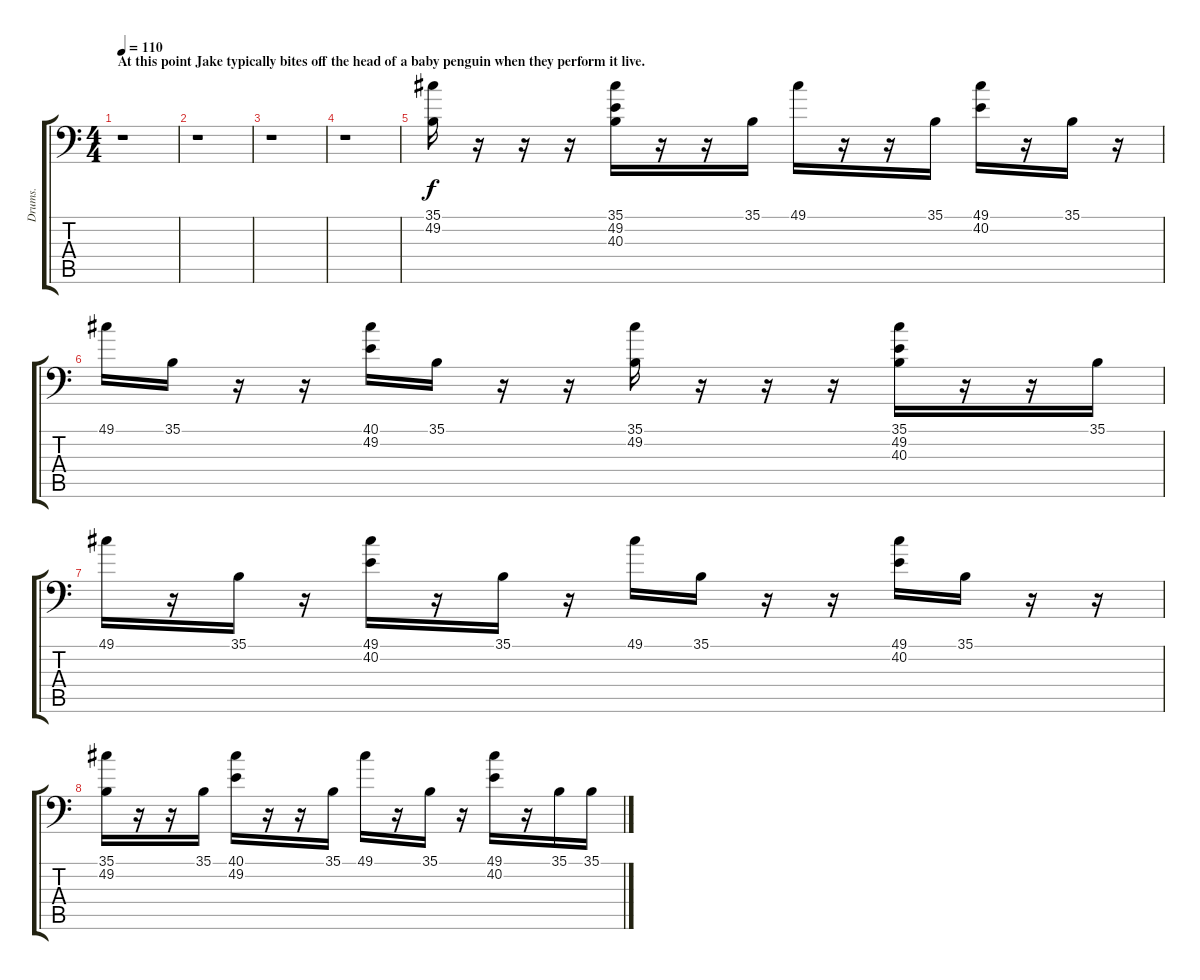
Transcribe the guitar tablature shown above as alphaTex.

\track ("Drums." "Drums.") {instrument acousticgrandpiano}
\staff {score tabs}
\tuning (C-1 C-1 C-1 C-1 C-1 C-1) {hide}
\ts (4 4)
\section ("" "At this point Jake typically bites off the head of a baby penguin when they perform it live.")
\tempo 110
\clef f4
\ks c
r.1{dy f} |
r.1 |
r.1 |
r.1 |
(35.1 49.2).16 r.16 r.16 r.16 (35.1 49.2 40.3).16 r.16 r.16 35.1.16 49.1.16 r.16 r.16 35.1.16 (49.1 40.2).16 r.16 35.1.16 r.16 |
49.1.16 35.1.16 r.16 r.16 (40.1 49.2).16 35.1.16 r.16 r.16 (35.1 49.2).16 r.16 r.16 r.16 (35.1 49.2 40.3).16 r.16 r.16 35.1.16 |
49.1.16 r.16 35.1.16 r.16 (49.1 40.2).16 r.16 35.1.16 r.16 49.1.16 35.1.16 r.16 r.16 (49.1 40.2).16 35.1.16 r.16 r.16 |
(35.1 49.2).16 r.16 r.16 35.1.16 (40.1 49.2).16 r.16 r.16 35.1.16 49.1.16 r.16 35.1.16 r.16 (49.1 40.2).16 r.16 35.1.16 35.1.16
